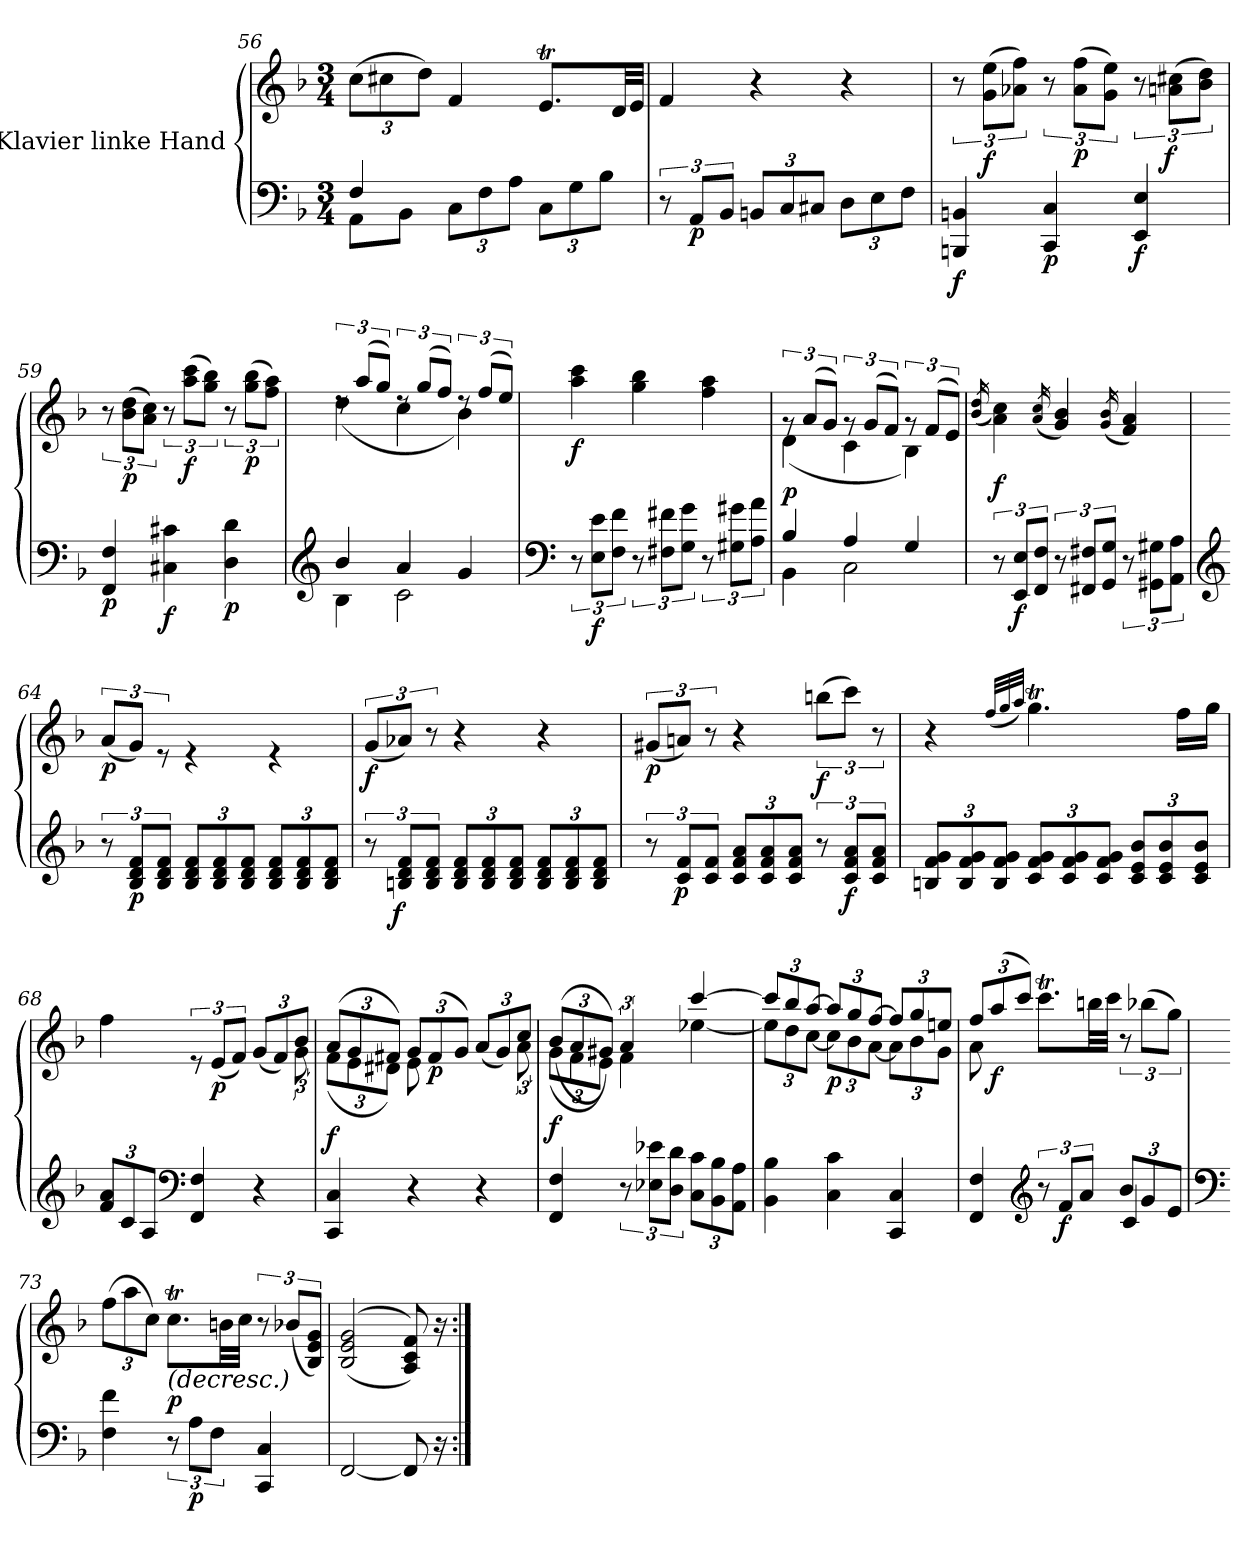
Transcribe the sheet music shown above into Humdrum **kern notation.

**kern	**kern	**dynam
*part1	*part1	*part1
*staff2	*staff1	*staff1/2
*I"Klavier linke Hand	*	*
!!LO:LB:g=z
*clefF4	*clefG2	*
*k[b-]	*k[b-]	*
*M3/4	*M3/4	*
=56	=56	=56
*^	*	*
*	*	*Xbrackettup	*
4F/	8AA\L	(>12cc\L	.
.	.	12cc#X\	.
.	8BB-\J	.	.
.	.	12dd\J)	.
*Xbrackettup	*	*	*
12C\L	2ryy	4f/	.
12F\	.	.	.
12A\J	.	.	.
12C\L	.	8.et/L	.
12G\	.	.	.
12B-\J	.	.	.
.	.	32d/LL	.
.	.	32e/JJJ	.
*v	*v	*	*
=57	=57	=57
*brackettup	*	*
12r	4f/	.
!	!	!LO:DY:b=2
12AA/L	.	p
12BB-/J	.	.
*Xbrackettup	*	*
12BBn/L	4r	.
12C/	.	.
12C#X/J	.	.
12D\L	4r	.
12E\	.	.
12F\J	.	.
=58	=58	=58
*	*brackettup	*
!	!	!LO:DY:b=2
4BBBn/ 4BBn/	12r	f
!	!	!LO:DY:b
.	(>12g\ 12ee\L	f
.	12a-X\ 12ff\J)	.
!	!	!LO:DY:b=2
4CC/ 4C/	12r	p
!	!	!LO:DY:b
.	(>12a-\ 12ff\L	p
.	12g\ 12ee\J)	.
!	!	!LO:DY:b=2
4EE/ 4E/	12r	f
!	!	!LO:DY:b
.	(>12an\ 12cc#X\L	f
.	12b-\ 12dd\J)	.
!!LO:LB:g=z
=59	=59	=59
!	!	!LO:DY:b=2
4FF/ 4F/	12r	p
!	!	!LO:DY:b
.	(>12b-\ 12dd\L	p
.	12a\ 12cc\J)	.
!	!	!LO:DY:b=2
4C#X\ 4c#X\	12r	f
!	!	!LO:DY:b
.	(>12aa\ 12ccc\L	f
.	12gg\ 12bb-\J)	.
!	!	!LO:DY:b=2
4D\ 4d\	12r	p
!	!	!LO:DY:b
.	(>12gg\ 12bb-\L	p
.	12ff\ 12aa\J)	.
=60	=60	=60
*clefG2	*	*
*^	*^	*
4b-/	4B-\	12rdd	(<4dd\	.
.	.	(>12aa/L	.	.
.	.	12gg/J)	.	.
4a/	2c\	12rdd	4cc\	.
.	.	(>12gg/L	.	.
.	.	12ff/J)	.	.
4g/	.	12rdd	4b-\)	.
.	.	(>12ff/L	.	.
.	.	12ee/J)	.	.
*v	*v	*	*	*
*	*v	*v	*
=61	=61	=61
*clefF4	*	*
*brackettup	*	*
!	!	!LO:DY:b
12r	4aa\ 4ccc\	f
!	!	!LO:DY:b=2
12E\ 12e\L	.	f
12F\ 12f\J	.	.
12r	4gg\ 4bb-\	.
12F#X\ 12f#X\L	.	.
12G\ 12g\J	.	.
12r	4ff\ 4aa\	.
12G#X\ 12g#X\L	.	.
12A\ 12a\J	.	.
!!LO:LB:g=z
=62	=62	=62
*^	*^	*
!	!	!	!	!LO:DY:a=2
4B-/	4BB-\	12rg	(<4d\	p
.	.	(>12a/L	.	.
.	.	12g/J)	.	.
4A/	2C\	12rg	4c\	.
.	.	(>12g/L	.	.
.	.	12f/J)	.	.
4G/	.	12rg	4B-\)	.
.	.	(>12f/L	.	.
.	.	12e/J)	.	.
*v	*v	*	*	*
*	*v	*v	*
=63	=63	=63
.	(<16qb-/ 16qdd/	.
!	!	!LO:DY:a=2
12r	4a\ 4cc\)	f
!	!	!LO:DY:b=2
12EE/ 12E/L	.	f
12FF/ 12F/J	.	.
.	(<16qa/ 16qcc/	.
12r	4g/ 4b-/)	.
12FF#X/ 12F#X/L	.	.
12GG/ 12G/J	.	.
.	(<16qg/ 16qb-/	.
12r	4f/ 4a/)	.
12GG#X\ 12G#X\L	.	.
12AA\ 12A\J	.	.
=64	=64	=64
*clefG2	*	*
*	*^	*
!	!	!	!LO:DY:b
12r	2.ryy	(<12a/L	p
!	!	!	!LO:DY:b=2
12B-/ 12d/ 12f/L	.	12g/J)	p
12B-/ 12d/ 12f/J	.	12r	.
*Xbrackettup	*	*	*
12B-/ 12d/ 12f/L	.	4r	.
12B-/ 12d/ 12f/	.	.	.
12B-/ 12d/ 12f/J	.	.	.
12B-/ 12d/ 12f/L	.	4r	.
12B-/ 12d/ 12f/	.	.	.
12B-/ 12d/ 12f/J	.	.	.
*	*v	*v	*
!!LO:LB:g=z
=65	=65	=65
*brackettup	*	*
!	!	!LO:DY:b
12r	(<12g/L	f
!	!	!LO:DY:b=2
12Bn/ 12d/ 12f/L	12a-X/J)	f
12B/ 12d/ 12f/J	12r	.
*Xbrackettup	*	*
12B/ 12d/ 12f/L	4r	.
12B/ 12d/ 12f/	.	.
12B/ 12d/ 12f/J	.	.
12B/ 12d/ 12f/L	4r	.
12B/ 12d/ 12f/	.	.
12B/ 12d/ 12f/J	.	.
=66	=66	=66
*brackettup	*	*
!	!	!LO:DY:b
12r	(<12g#X/L	p
!	!	!LO:DY:b=2
12c/ 12f/L	12an/J)	p
12c/ 12f/J	12r	.
*Xbrackettup	*	*
12c/ 12f/ 12a/L	4r	.
12c/ 12f/ 12a/	.	.
12c/ 12f/ 12a/J	.	.
*brackettup	*	*
!	!	!LO:DY:b
12r	(>12bbn\L	f
!	!	!LO:DY:b=2
12c/ 12f/ 12a/L	12ccc\J)	f
12c/ 12f/ 12a/J	12r	.
=67	=67	=67
*Xbrackettup	*	*
12Bn/ 12f/ 12g/L	4r	.
12B/ 12f/ 12g/	.	.
12B/ 12f/ 12g/J	.	.
.	(<32qff/LLL	.
.	32qgg/	.
.	32qaa/JJJ)	.
12c/ 12f/ 12g/L	4.ggT\	.
12c/ 12f/ 12g/	.	.
12c/ 12f/ 12g/J	.	.
12c/ 12e/ 12b-/L	.	.
12c/ 12e/ 12b-/	.	.
.	16ff\LL	.
12c/ 12e/ 12b-/J	.	.
.	16gg\JJ	.
!!LO:LB:g=z
=68	=68	=68
*	*^	*
12f/ 12a/L	4ff\	2ryy	.
12c/	.	.	.
12A/J	.	.	.
*clefF4	*	*	*
4FF/ 4F/	12re	.	.
!	!	!	!LO:DY:b
.	(>12e/L	.	p
.	12f/J)	.	.
*	*Xbrackettup	*brackettup	*
4r	(>12g/L	12ryy	.
.	12f/)	12ryy	.
.	12b-/J	12g\	.
=69	=69	=69	=69
*	*Xbrackettup	*	*
!	!	!	!LO:DY:a=2
4CC/ 4C/	(>12a/L	(<12f\L	f
.	12g/	12e\	.
.	12f#X/J)	12d#X\J)	.
4r	12g/L	8e\	.
!	!	!	!LO:DY:b
.	(<12f#/	.	p
.	.	8ryy	.
.	12g/J)	.	.
*	*	*brackettup	*
4r	(<12a/L	12ryy	.
.	12g/)	12ryy	.
.	12cc/J	12a\	.
=70	=70	=70	=70
*	*Xbrackettup	*	*
!	!	!	!LO:DY:a=2
4FF/ 4F/	(>(>12b-/L	(<12g\L	f
.	12a/	12f\	.
.	12g#X/J))	12e\J)	.
*brackettup	*brackettup	*	*
12r	6a/	4f\	.
12E-X\ 12e-X\L	.	.	.
12D\ 12d\J	12ryy	.	.
*Xbrackettup	*	*	*
12C\ 12c\L	[4ccc/	[4ee-X\	.
12BB-\ 12B-\	.	.	.
12AA\ 12A\J	.	.	.
!!LO:PB:g=z	!!
=71	=71	=71	=71
*^	*	*	*
*	*	*Xbrackettup	*	*
2.ryy	4BB-\ 4B-\	12ccc/L]	12ee-\L]	.
.	.	12bb-/	12dd\	.
.	.	[12aa/J	[12cc\J	.
!	!	!	!	!LO:DY:b
.	4C\ 4c\	12aa/L]	12cc\L]	p
.	.	12gg/	12b-\	.
.	.	[12ff/J	[12a\J	.
.	4CC/ 4C/	12ff/L]	12a\L]	.
.	.	12gg/	12b-\	.
.	.	12een/J	12g\J	.
=72	=72	=72	=72	=72
4ryy	4FF/ 4F/	12ff/L	8a\	.
!	!	!	!	!LO:DY:b
.	.	(>12aa/	.	f
.	.	.	2ryy	.
.	.	12ccc/J)	.	.
*clefG2	*	*	*	*
*	*brackettup	*	*	*
4ryy	12r	8.cccT\L	.	.
!	!	!	!	!LO:DY:b=2
.	12f/L	.	.	f
.	12a/J	.	.	.
.	.	32bbn\LL	.	.
.	.	32ccc\JJJ	.	.
*Xbrackettup	*	*brackettup	*	*
12b-/L	4c/	12r	.	.
12g/	.	(>12bb-X\L	.	.
.	.	.	8ryy	.
12e/J	.	12gg\J)	.	.
*	*	*v	*v	*
=73	=73	=73	=73
*clefF4	*	*	*
*	*	*Xbrackettup	*
4ryy	4F\ 4f\	(>12ff\L	.
.	.	12aa\	.
.	.	12cc\J)	.
*brackettup	*	*	*
!	!	!LO:TX:b:i:t=(decresc.)	!
!	!	!	!LO:DY:a=2
12r	2ryy	8.ccT\L	p
!	!	!	!LO:DY:b=2
12A\L	.	.	p
12F\J	.	.	.
.	.	32bn\LL	.
.	.	32cc\JJJ	.
*	*	*brackettup	*
4CC/ 4C/	.	12r	.
.	.	(>12b-X/L	.
.	.	12B-/ 12e/ 12g/J)	.
*v	*v	*	*
=74	=74	=74
[2FF/	(<(>2B-/ 2e/ 2g/	.
8FF/]	8A/ 8c/ 8f/))	.
16r	16r	.
=:|!	=:|!	=:|!
*-	*-	*-
